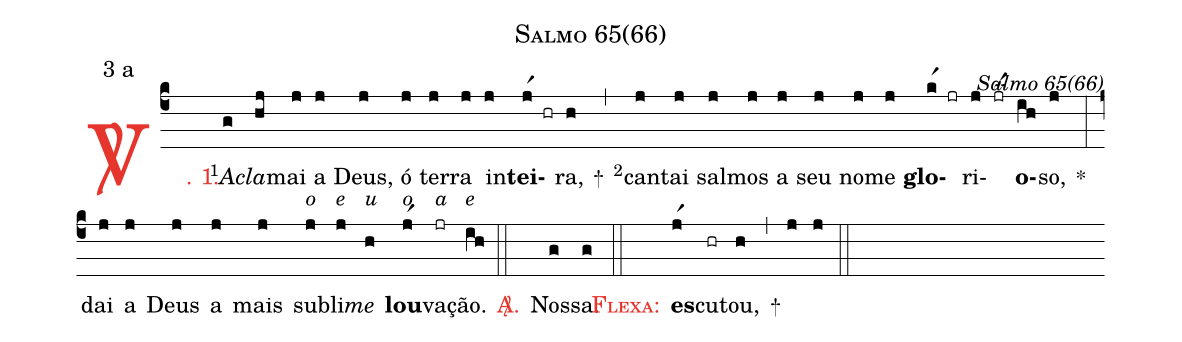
name: Salmo 65(66);
mode: 3;
mode-differentia: a;
commentary: Salmo 65(66);
%%
(c4)

<c><sp>V/</sp>. 1.</c>() <v>\VSup{1}</v><i>A</i>(g)<i>cla</i>(hj)mai(j) a(j) Deus,(j) ó(j) ter(j)ra(j) in(j)<b>tei</b>(jr1 hr)ra,(h) +(,) <v>\VSup{2}</v>can(j)tai(j) sal(j)mos(j) a(j) seu(j) no(j)me(j) <b>glo</b>(kr1 jr)ri(j)(jr[ocba:1{])<b>o</b>(ih[ocba:0}])so,(j) *(:) dai(j) a(j) Deus(j) a(j) mais(j) su<alt>o</alt>(j)bli<alt>e</alt>(j)<i>me</i><alt>u</alt>(h) <b>lou</b><alt>o</alt>(jr1)va<alt>a</alt>(jr)ção.<alt>e</alt>(ih)

(::)

<nlba><c><sp>A/</sp>.</c>() Nos</nlba>(g)sa.(g)

(::)

<nlba><c><sc>Flexa</sc>:</c>() <b>es</b></nlba>(jr1)cu(hr)tou,(h) +(,) (j) (j)

(::)
